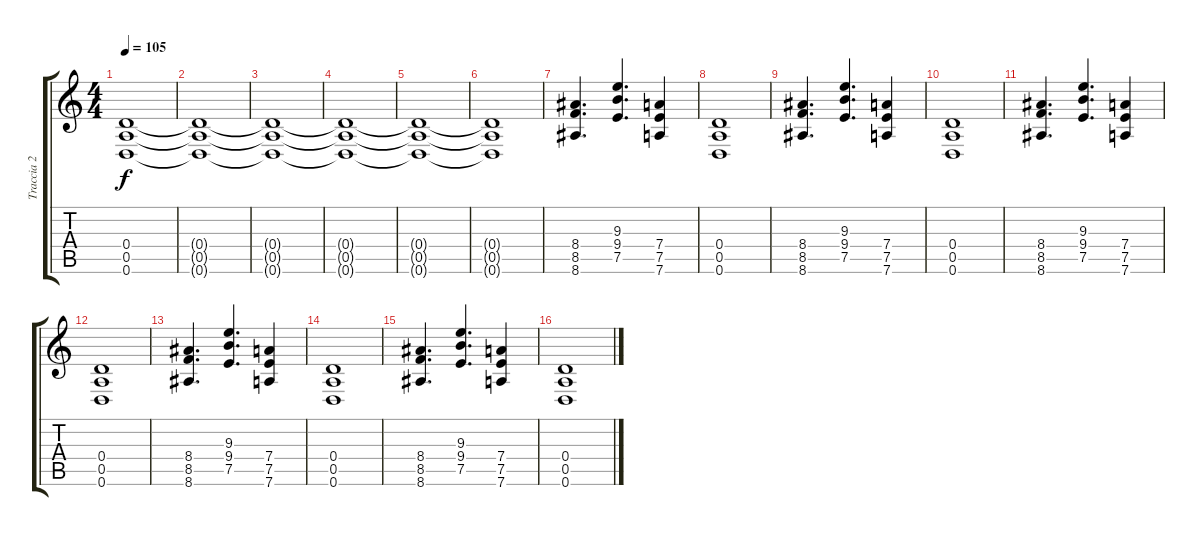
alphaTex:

\track ("Traccia 2" "Traccia 2") {instrument distortionguitar}
\staff {score tabs}
\tuning (E4 A3 G3 D3 A2 D2) {hide}
\ts (4 4)
\tempo 105
\clef g2
\ks c
(0.4{t} 0.5{t} 0.6{t}).1{dy f} |
(0.4{t} 0.5{t} 0.6{t}).1 |
(0.4{t} 0.5{t} 0.6{t}).1 |
(0.4{t} 0.5{t} 0.6{t}).1 |
(0.4{t} 0.5{t} 0.6{t}).1 |
(0.4{t} 0.5{t} 0.6{t}).1 |
(8.4 8.5 8.6).4{d} (9.3 9.4 7.5).4{d} (7.4 7.5 7.6).4 |
(0.4 0.5 0.6).1 |
(8.4 8.5 8.6).4{d} (9.3 9.4 7.5).4{d} (7.4 7.5 7.6).4 |
(0.4 0.5 0.6).1 |
(8.4 8.5 8.6).4{d} (9.3 9.4 7.5).4{d} (7.4 7.5 7.6).4 |
(0.4 0.5 0.6).1 |
(8.4 8.5 8.6).4{d} (9.3 9.4 7.5).4{d} (7.4 7.5 7.6).4 |
(0.4 0.5 0.6).1 |
(8.4 8.5 8.6).4{d} (9.3 9.4 7.5).4{d} (7.4 7.5 7.6).4 |
(0.4 0.5 0.6).1
